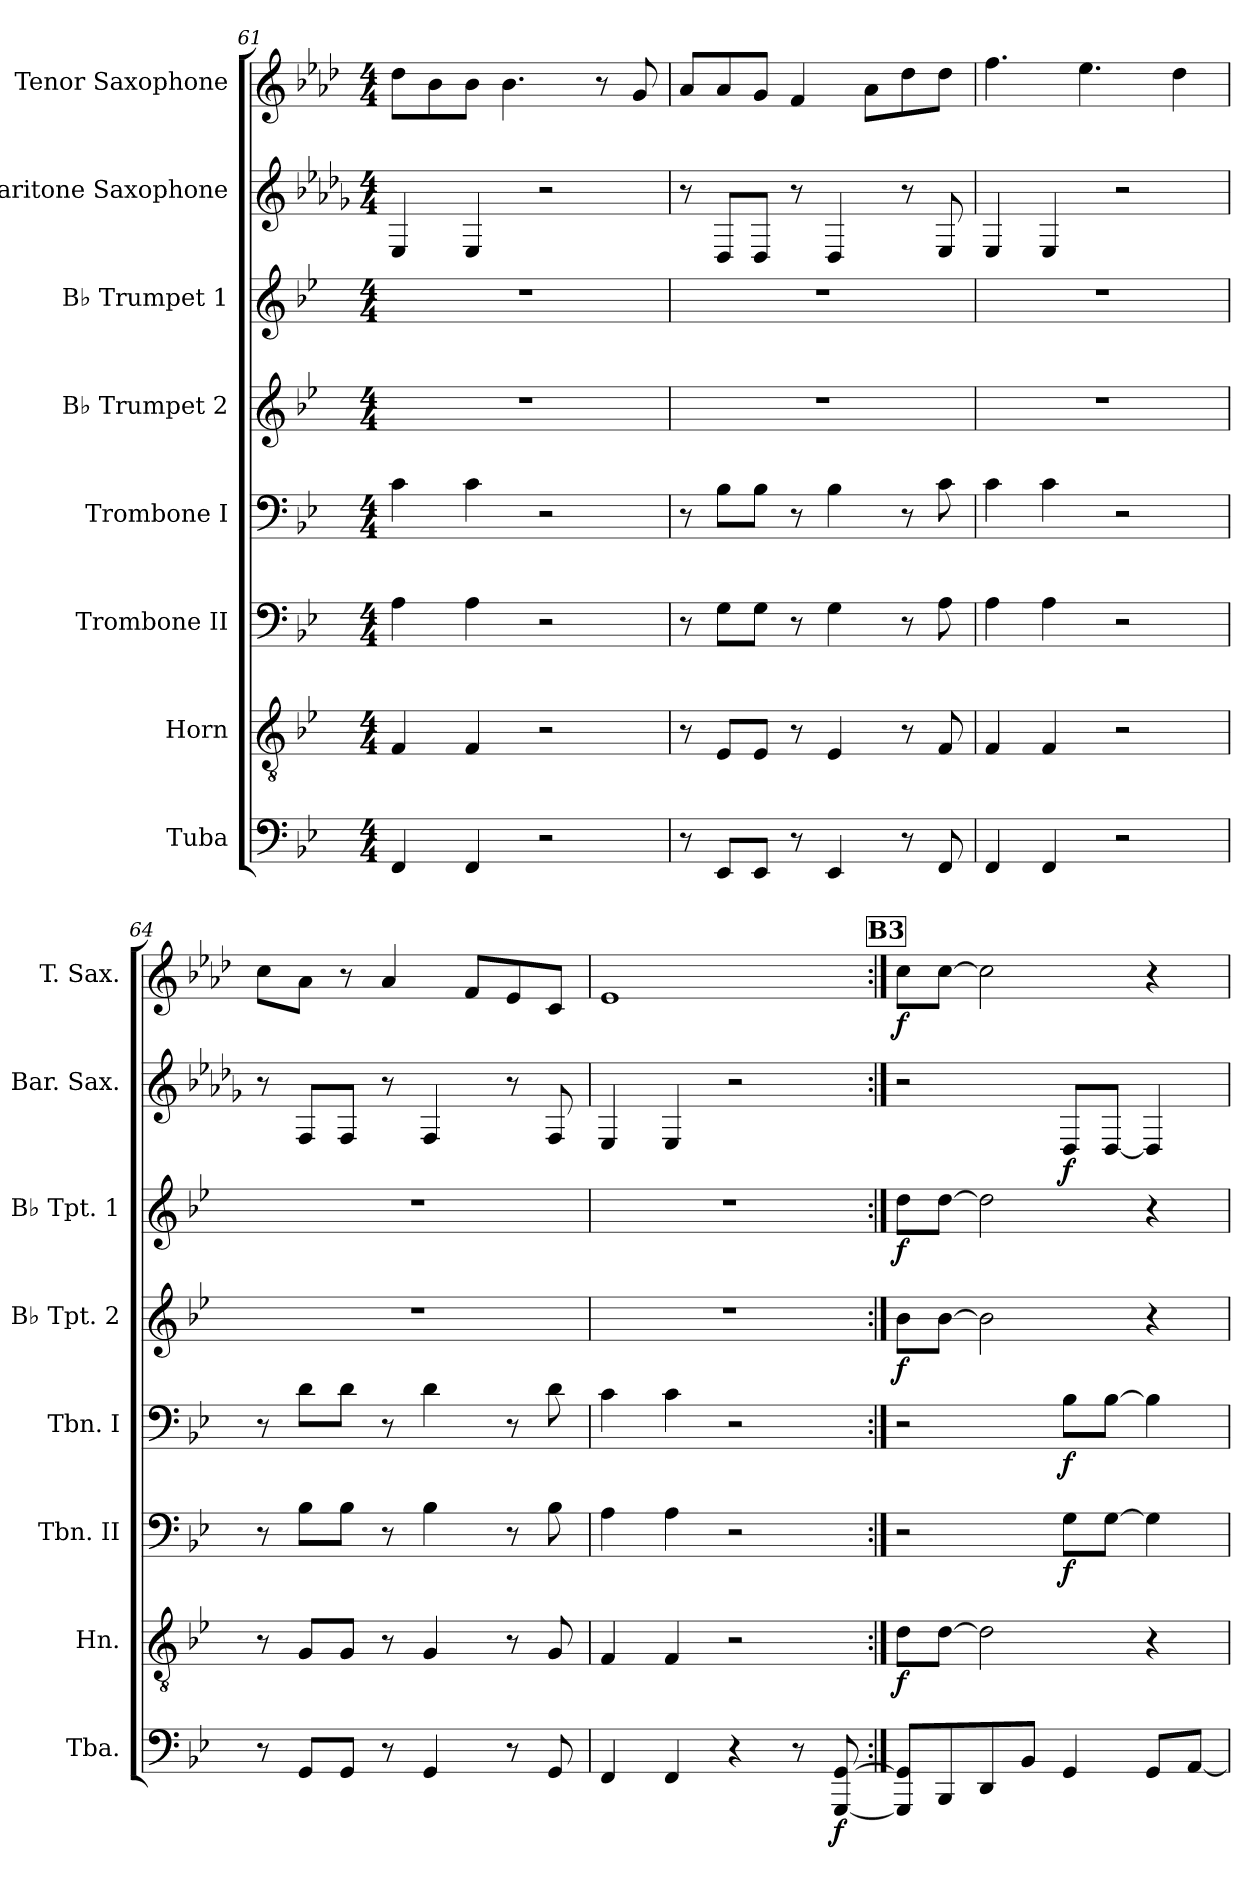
**kern	**dynam	**kern	**dynam	**kern	**dynam	**kern	**dynam	**kern	**dynam	**kern	**dynam	**kern	**dynam	**kern	**dynam
*part8	*part8	*part7	*part7	*part6	*part6	*part5	*part5	*part4	*part4	*part3	*part3	*part2	*part2	*part1	*part1
*staff8	*staff8	*staff7	*staff7	*staff6	*staff6	*staff5	*staff5	*staff4	*staff4	*staff3	*staff3	*staff2	*staff2	*staff1	*staff1
*I"Tuba	*	*I"Horn	*	*I"Trombone II	*	*I"Trombone I	*	*I"B♭ Trumpet 2	*	*I"B♭ Trumpet 1	*	*I"Baritone Saxophone	*	*I"Tenor Saxophone	*
*I'Tba.	*	*I'Hn.	*	*I'Tbn. II	*	*I'Tbn. I	*	*I'B♭ Tpt. 2	*	*I'B♭ Tpt. 1	*	*I'Bar. Sax.	*	*I'T. Sax.	*
*clefF4	*	*clefGv2	*	*clefF4	*	*clefF4	*	*clefG2	*	*clefG2	*	*clefG2	*	*clefG2	*
*	*	*ITrd1c2	*	*	*	*	*	*ITrd1c2	*	*ITrd1c2	*	*ITrd12c21	*	*ITrd8c14	*
*k[b-e-]	*	*k[b-e-a-d-]	*	*k[b-e-]	*	*k[b-e-]	*	*k[b-e-a-d-]	*	*k[b-e-a-d-]	*	*k[b-e-a-d-g-]	*	*k[b-e-a-d-]	*
*M4/4	*	*M4/4	*	*M4/4	*	*M4/4	*	*M4/4	*	*M4/4	*	*M4/4	*	*M4/4	*
=61	=61	=61	=61	=61	=61	=61	=61	=61	=61	=61	=61	=61	=61	=61	=61
4FF	.	4E-	.	4A!	.	4c	.	1r	.	1r	.	4EE-	.	8d-L	.
.	.	.	.	.	.	.	.	.	.	.	.	.	.	8B-	.
4FF	.	4E-	.	4A!	.	4c	.	.	.	.	.	4EE-	.	8B-J	.
.	.	.	.	.	.	.	.	.	.	.	.	.	.	4.B-	.
2r	.	2r	.	2r	.	2r	.	.	.	.	.	2r	.	.	.
.	.	.	.	.	.	.	.	.	.	.	.	.	.	8r	.
.	.	.	.	.	.	.	.	.	.	.	.	.	.	8G	.
=62	=62	=62	=62	=62	=62	=62	=62	=62	=62	=62	=62	=62	=62	=62	=62
8r	.	8r	.	8r	.	8r	.	1r	.	1r	.	8r	.	8A-L	.
8EE-L	.	8D-L	.	8G!L	.	8B-L	.	.	.	.	.	8DD-L	.	8A-	.
8EE-J	.	8D-J	.	8G!J	.	8B-J	.	.	.	.	.	8DD-J	.	8GJ	.
8r	.	8r	.	8r	.	8r	.	.	.	.	.	8r	.	4F	.
4EE-	.	4D-	.	4G!	.	4B-	.	.	.	.	.	4DD-	.	.	.
.	.	.	.	.	.	.	.	.	.	.	.	.	.	8A-L	.
8r	.	8r	.	8r	.	8r	.	.	.	.	.	8r	.	8d-	.
8FF	.	8E-	.	8A!	.	8c	.	.	.	.	.	8EE-	.	8d-J	.
=63	=63	=63	=63	=63	=63	=63	=63	=63	=63	=63	=63	=63	=63	=63	=63
4FF	.	4E-	.	4A!	.	4c	.	1r	.	1r	.	4EE-	.	4.f	.
4FF	.	4E-	.	4A!	.	4c	.	.	.	.	.	4EE-	.	.	.
.	.	.	.	.	.	.	.	.	.	.	.	.	.	4.e-	.
2r	.	2r	.	2r	.	2r	.	.	.	.	.	2r	.	.	.
.	.	.	.	.	.	.	.	.	.	.	.	.	.	4d-	.
=64	=64	=64	=64	=64	=64	=64	=64	=64	=64	=64	=64	=64	=64	=64	=64
8r	.	8r	.	8r	.	8r	.	1r	.	1r	.	8r	.	8cL	.
8GGL	.	8FL	.	8B-!L	.	8dL	.	.	.	.	.	8FFL	.	8A-J	.
8GGJ	.	8FJ	.	8B-!J	.	8dJ	.	.	.	.	.	8FFJ	.	8r	.
8r	.	8r	.	8r	.	8r	.	.	.	.	.	8r	.	4A-	.
4GG	.	4F	.	4B-!	.	4d	.	.	.	.	.	4FF	.	.	.
.	.	.	.	.	.	.	.	.	.	.	.	.	.	8FL	.
8r	.	8r	.	8r	.	8r	.	.	.	.	.	8r	.	8E-	.
8GG	.	8F	.	8B-!	.	8d	.	.	.	.	.	8FF	.	8CJ	.
=65	=65	=65	=65	=65	=65	=65	=65	=65	=65	=65	=65	=65	=65	=65	=65
4FF	.	4E-	.	4A!	.	4c	.	1r	.	1r	.	4EE-	.	1E-	.
4FF	.	4E-	.	4A!	.	4c	.	.	.	.	.	4EE-	.	.	.
4r	.	2r	.	2r	.	2r	.	.	.	.	.	2r	.	.	.
8r	.	.	.	.	.	.	.	.	.	.	.	.	.	.	.
!	!LO:DY:b	!	!	!	!	!	!	!	!	!	!	!	!	!	!
[8GGG [8GG	f	.	.	.	.	.	.	.	.	.	.	.	.	.	.
!!LO:REH:place=s1:a:B:fs=14:t=B3
=66:|!	=66:|!	=66:|!	=66:|!	=66:|!	=66:|!	=66:|!	=66:|!	=66:|!	=66:|!	=66:|!	=66:|!	=66:|!	=66:|!	=66:|!	=66:|!
!	!	!	!LO:DY:b	!	!	!	!	!	!LO:DY:b	!	!LO:DY:b	!	!	!	!LO:DY:b
8GGG] 8GG]L	.	8cL	f	2r	.	2r	.	8a-L	f	8ccL	f	2r	.	8cL	f
8BBB-	.	[8cJ	.	.	.	.	.	[8a-J	.	[8ccJ	.	.	.	[8cJ	.
8DD	.	2c]	.	.	.	.	.	2a-]	.	2cc]	.	.	.	2c]	.
8BB-J	.	.	.	.	.	.	.	.	.	.	.	.	.	.	.
!	!	!	!	!	!LO:DY:b	!	!LO:DY:b	!	!	!	!	!	!LO:DY:b	!	!
4GG	.	.	.	8GL	f	8B-L	f	.	.	.	.	8DD-L	f	.	.
.	.	.	.	[8GJ	.	[8B-J	.	.	.	.	.	[8DD-J	.	.	.
8GGL	.	4r	.	4G]	.	4B-]	.	4r	.	4r	.	4DD-]	.	4r	.
[8AAJ	.	.	.	.	.	.	.	.	.	.	.	.	.	.	.
=	=	=	=	=	=	=	=	=	=	=	=	=	=	=	=
*-	*-	*-	*-	*-	*-	*-	*-	*-	*-	*-	*-	*-	*-	*-	*-
